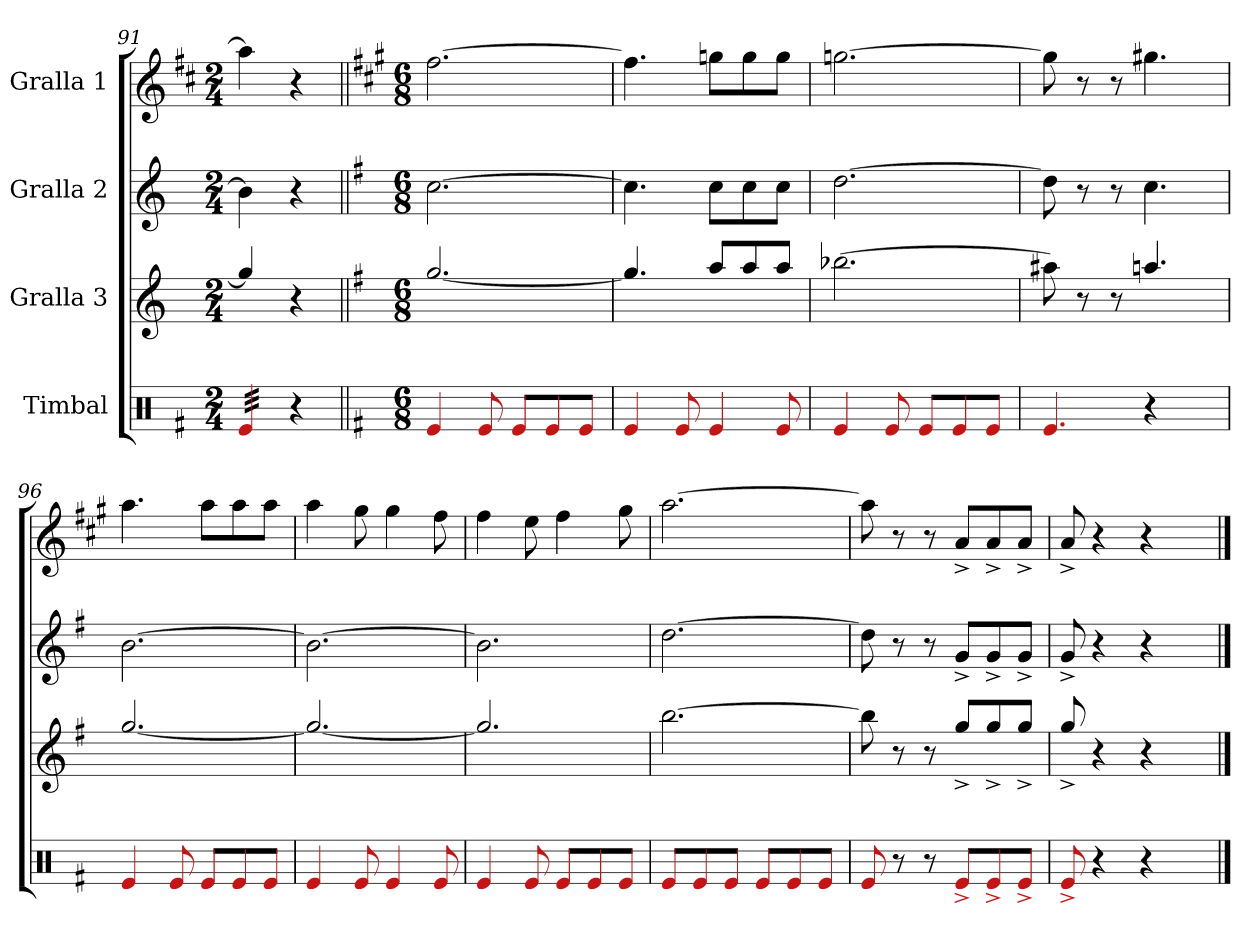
**kern	**kern	**kern	**kern
*part4	*part3	*part2	*part1
*staff4	*staff3	*staff2	*staff1
*I"Timbal	*I"Gralla 3	*I"Gralla 2	*I"Gralla 1
!!LO:PB:g=z
*clefX	*clefG2	*clefG2	*clefG2
*	*ITrd8c14	*	*ITrd1c2
*k[f#]	*k[]	*k[]	*k[]
*M2/4	*M2/4	*M2/4	*M2/4
=91	=91	=91	=91
*tremolo	*	*	*
32e/LLL	4g/]	4b\]	4gg\]
32e/	.	.	.
32e/	.	.	.
32e/	.	.	.
32e/	.	.	.
32e/	.	.	.
32e/	.	.	.
32e/JJJ	.	.	.
*Xtremolo	*	*	*
4r	4r	4r	4r
=92||	=92||	=92||	=92||
*	*k[f#]	*k[f#]	*k[f#]
*M6/8	*M6/8	*M6/8	*M6/8
4e/	[2.g/	[2.cc\	[2.ee\
8e/	.	.	.
8e/L	.	.	.
8e/	.	.	.
8e/J	.	.	.
=93	=93	=93	=93
4e/	4.g/]	4.cc\]	4.ee\]
8e/	.	.	.
4e/	8a/L	8cc\L	8ffn\L
.	8a/	8cc\	8ff\
8e/	8a/J	8cc\J	8ff\J
=94	=94	=94	=94
4e/	[2.b-X\	[2.dd\	[2.ffn\
8e/	.	.	.
8e/L	.	.	.
8e/	.	.	.
8e/J	.	.	.
=95	=95	=95	=95
4.e/	8a#X\]	8dd\]	8ff\]
.	8r	8r	8r
.	8r	8r	8r
4r	4.an/	4.cc\	4.ff#X\
8ryy	.	.	.
=96	=96	=96	=96
4e/	[2.g/	[2.b\	4.gg\
8e/	.	.	.
8e/L	.	.	8gg\L
8e/	.	.	8gg\
8e/J	.	.	8gg\J
!!LO:LB:g=z
=97	=97	=97	=97
4e/	2.g/_	2.b\_	4gg\
8e/	.	.	8ff#\
4e/	.	.	4ff#\
8e/	.	.	8ee\
=98	=98	=98	=98
4e/	2.g/]	2.b\]	4ee\
8e/	.	.	8dd\
8e/L	.	.	4ee\
8e/	.	.	.
8e/J	.	.	8ff#\
=99	=99	=99	=99
8e/L	[2.b\	[2.dd\	[2.gg\
8e/	.	.	.
8e/J	.	.	.
8e/L	.	.	.
8e/	.	.	.
8e/J	.	.	.
=100	=100	=100	=100
8e/	8b\]	8dd\]	8gg\]
8r	8r	8r	8r
8r	8r	8r	8r
8e^/L	8g^/L	8g^/L	8g^/L
8e^/	8g^/	8g^/	8g^/
8e^/J	8g^/J	8g^/J	8g^/J
=101	=101	=101	=101
8e^/	8g^/	8g^/	8g^/
4r	4r	4r	4r
4r	4r	4r	4r
8ryy	8ryy	8ryy	8ryy
==	==	==	==
*-	*-	*-	*-
